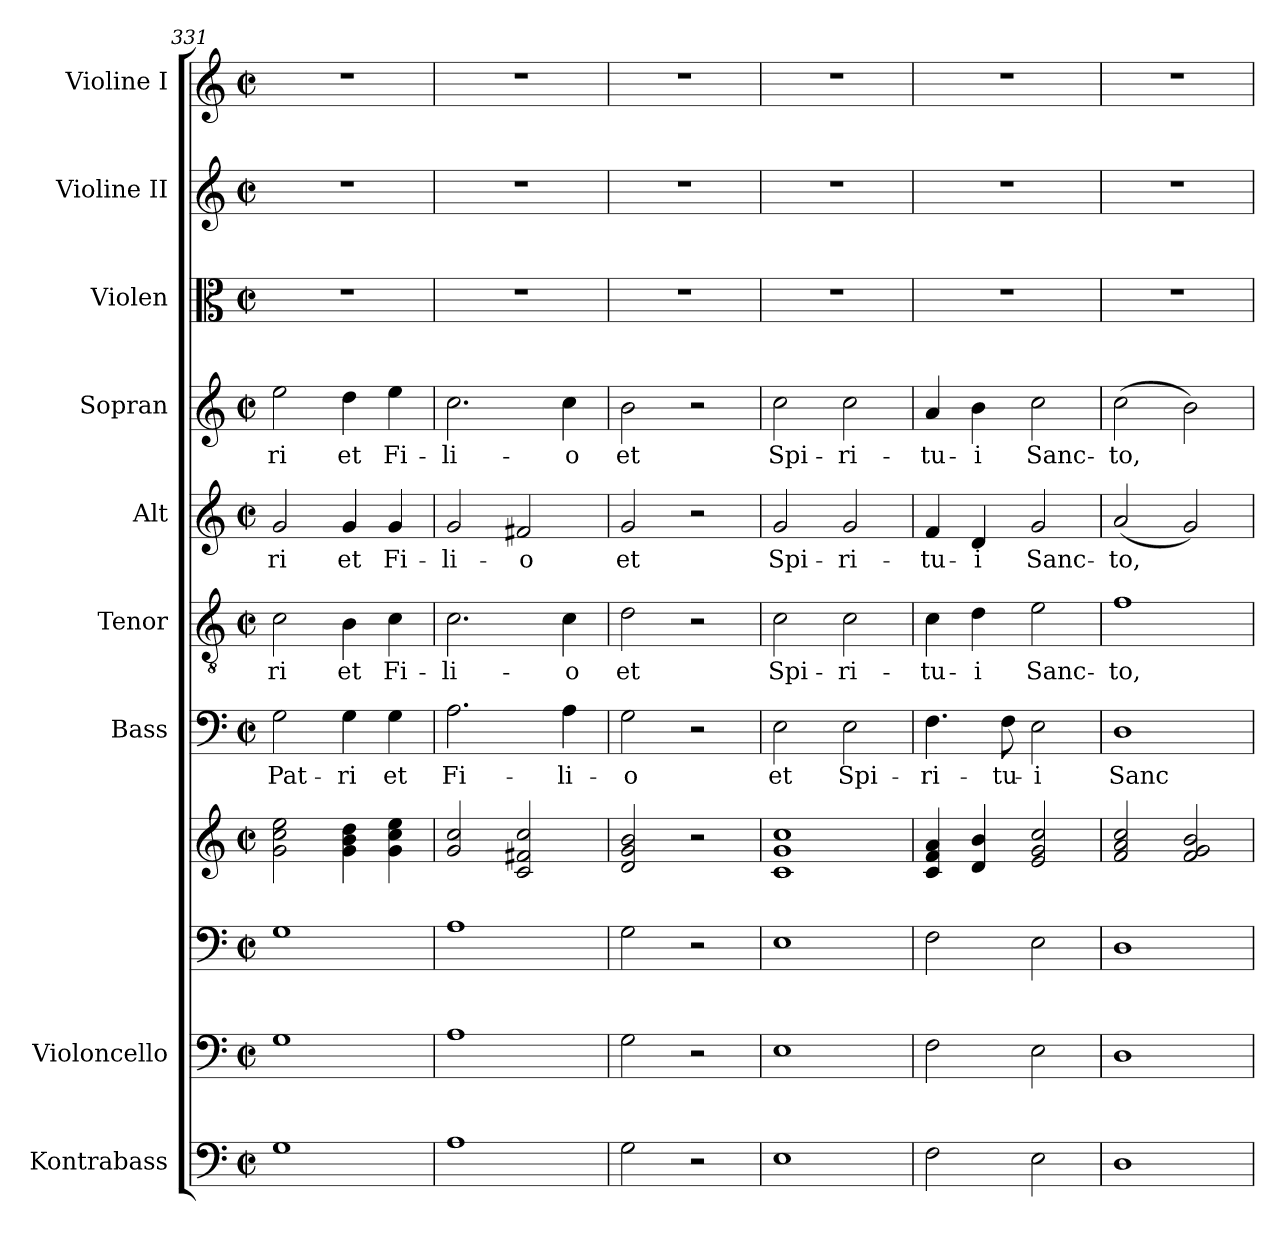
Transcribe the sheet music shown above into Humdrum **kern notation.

**kern	**kern	**kern	**kern	**kern	**text	**kern	**text	**kern	**text	**kern	**text	**kern	**kern	**kern
*part10	*part9	*part8	*part8	*part7	*part7	*part6	*part6	*part5	*part5	*part4	*part4	*part3	*part2	*part1
*staff11	*staff10	*staff9	*staff8	*staff7	*staff7	*staff6	*staff6	*staff5	*staff5	*staff4	*staff4	*staff3	*staff2	*staff1
*I"Kontrabass	*I"Violoncello	*	*	*I"Bass	*	*I"Tenor	*	*I"Alt	*	*I"Sopran	*	*I"Violen	*I"Violine II	*I"Violine I
*I'Kb.	*I'Vc.	*	*	*I'B.	*	*I'T.	*	*I'A.	*	*I'S.	*	*	*I'Vl. II	*I'Vl. I
*clefF4	*clefF4	*clefF4	*clefG2	*clefF4	*	*clefGv2	*	*clefG2	*	*clefG2	*	*clefC3	*clefG2	*clefG2
*ITrd7c12	*	*	*	*	*	*	*	*	*	*	*	*	*	*
*k[]	*k[]	*k[]	*k[]	*k[]	*	*k[]	*	*k[]	*	*k[]	*	*k[]	*k[]	*k[]
*C:	*C:	*C:	*C:	*C:	*	*C:	*	*C:	*	*C:	*	*C:	*C:	*C:
*M2/2	*M2/2	*M2/2	*M2/2	*M2/2	*	*M2/2	*	*M2/2	*	*M2/2	*	*M2/2	*M2/2	*M2/2
*met(c|)	*met(c|)	*met(c|)	*met(c|)	*met(c|)	*	*met(c|)	*	*met(c|)	*	*met(c|)	*	*met(c|)	*met(c|)	*met(c|)
=331	=331	=331	=331	=331	=331	=331	=331	=331	=331	=331	=331	=331	=331	=331
!	!	!	!	!	!LO:LY:b	!	!LO:LY:b	!	!LO:LY:b	!	!LO:LY:b	!	!	!
1GG	1G	1G	2g\ 2cc\ 2ee\	2G\	Pat-	2c\	-ri	2g/	-ri	2ee\	-ri	1r	1r	1r
!	!	!	!	!	!LO:LY:b	!	!LO:LY:b	!	!LO:LY:b	!	!LO:LY:b	!	!	!
.	.	.	4g\ 4b\ 4dd\	4G\	-ri	4B\	et	4g/	et	4dd\	et	.	.	.
!	!	!	!	!	!LO:LY:b	!	!LO:LY:b	!	!LO:LY:b	!	!LO:LY:b	!	!	!
.	.	.	4g\ 4cc\ 4ee\	4G\	et	4c\	Fi-	4g/	Fi-	4ee\	Fi-	.	.	.
=332	=332	=332	=332	=332	=332	=332	=332	=332	=332	=332	=332	=332	=332	=332
!	!	!	!	!	!LO:LY:b	!	!LO:LY:b	!	!LO:LY:b	!	!LO:LY:b	!	!	!
1AA	1A	1A	2g/ 2cc/	2.A\	Fi-	2.c\	-li-	2g/	-li-	2.cc\	-li-	1r	1r	1r
!	!	!	!	!	!	!	!	!	!LO:LY:b	!	!	!	!	!
.	.	.	2c/ 2f#X/ 2cc/	.	.	.	.	2f#X/	-o	.	.	.	.	.
!	!	!	!	!	!LO:LY:b	!	!LO:LY:b	!	!	!	!LO:LY:b	!	!	!
.	.	.	.	4A\	-li-	4c\	-o	.	.	4cc\	-o	.	.	.
=333	=333	=333	=333	=333	=333	=333	=333	=333	=333	=333	=333	=333	=333	=333
!	!	!	!	!	!LO:LY:b	!	!LO:LY:b	!	!LO:LY:b	!	!LO:LY:b	!	!	!
2GG\	2G\	2G\	2d/ 2g/ 2b/	2G\	-o	2d\	et	2g/	et	2b\	et	1r	1r	1r
2r	2r	2r	2r	2r	.	2r	.	2r	.	2r	.	.	.	.
=334	=334	=334	=334	=334	=334	=334	=334	=334	=334	=334	=334	=334	=334	=334
!	!	!	!	!	!LO:LY:b	!	!LO:LY:b	!	!LO:LY:b	!	!LO:LY:b	!	!	!
1EE	1E	1E	1c 1g 1cc	2E\	et	2c\	Spi-	2g/	Spi-	2cc\	Spi-	1r	1r	1r
!	!	!	!	!	!LO:LY:b	!	!LO:LY:b	!	!LO:LY:b	!	!LO:LY:b	!	!	!
.	.	.	.	2E\	Spi-	2c\	-ri-	2g/	-ri-	2cc\	-ri-	.	.	.
=335	=335	=335	=335	=335	=335	=335	=335	=335	=335	=335	=335	=335	=335	=335
!	!	!	!	!	!LO:LY:b	!	!LO:LY:b	!	!LO:LY:b	!	!LO:LY:b	!	!	!
2FF\	2F\	2F\	4c/ 4f/ 4a/	4.F\	-ri-	4c\	-tu-	4f/	-tu-	4a/	-tu-	1r	1r	1r
!	!	!	!	!	!	!	!LO:LY:b	!	!LO:LY:b	!	!LO:LY:b	!	!	!
.	.	.	4d/ 4b/	.	.	4d\	-i	4d/	-i	4b\	-i	.	.	.
!	!	!	!	!	!LO:LY:b	!	!	!	!	!	!	!	!	!
.	.	.	.	8F\	-tu-	.	.	.	.	.	.	.	.	.
!	!	!	!	!	!LO:LY:b	!	!LO:LY:b	!	!LO:LY:b	!	!LO:LY:b	!	!	!
2EE\	2E\	2E\	2e/ 2g/ 2cc/	2E\	-i	2e\	Sanc-	2g/	Sanc-	2cc\	Sanc-	.	.	.
=336	=336	=336	=336	=336	=336	=336	=336	=336	=336	=336	=336	=336	=336	=336
!	!	!	!	!	!LO:LY:b	!	!LO:LY:b	!	!LO:LY:b	!	!LO:LY:b	!	!	!
1DD	1D	1D	2f/ 2a/ 2cc/	1D	Sanc-	1f	-to,	(<2a/	-to,	(>2cc\	-to,	1r	1r	1r
.	.	.	2f/ 2g/ 2b/	.	.	.	.	2g/)	.	2b\)	.	.	.	.
=	=	=	=	=	=	=	=	=	=	=	=	=	=	=
*-	*-	*-	*-	*-	*-	*-	*-	*-	*-	*-	*-	*-	*-	*-
